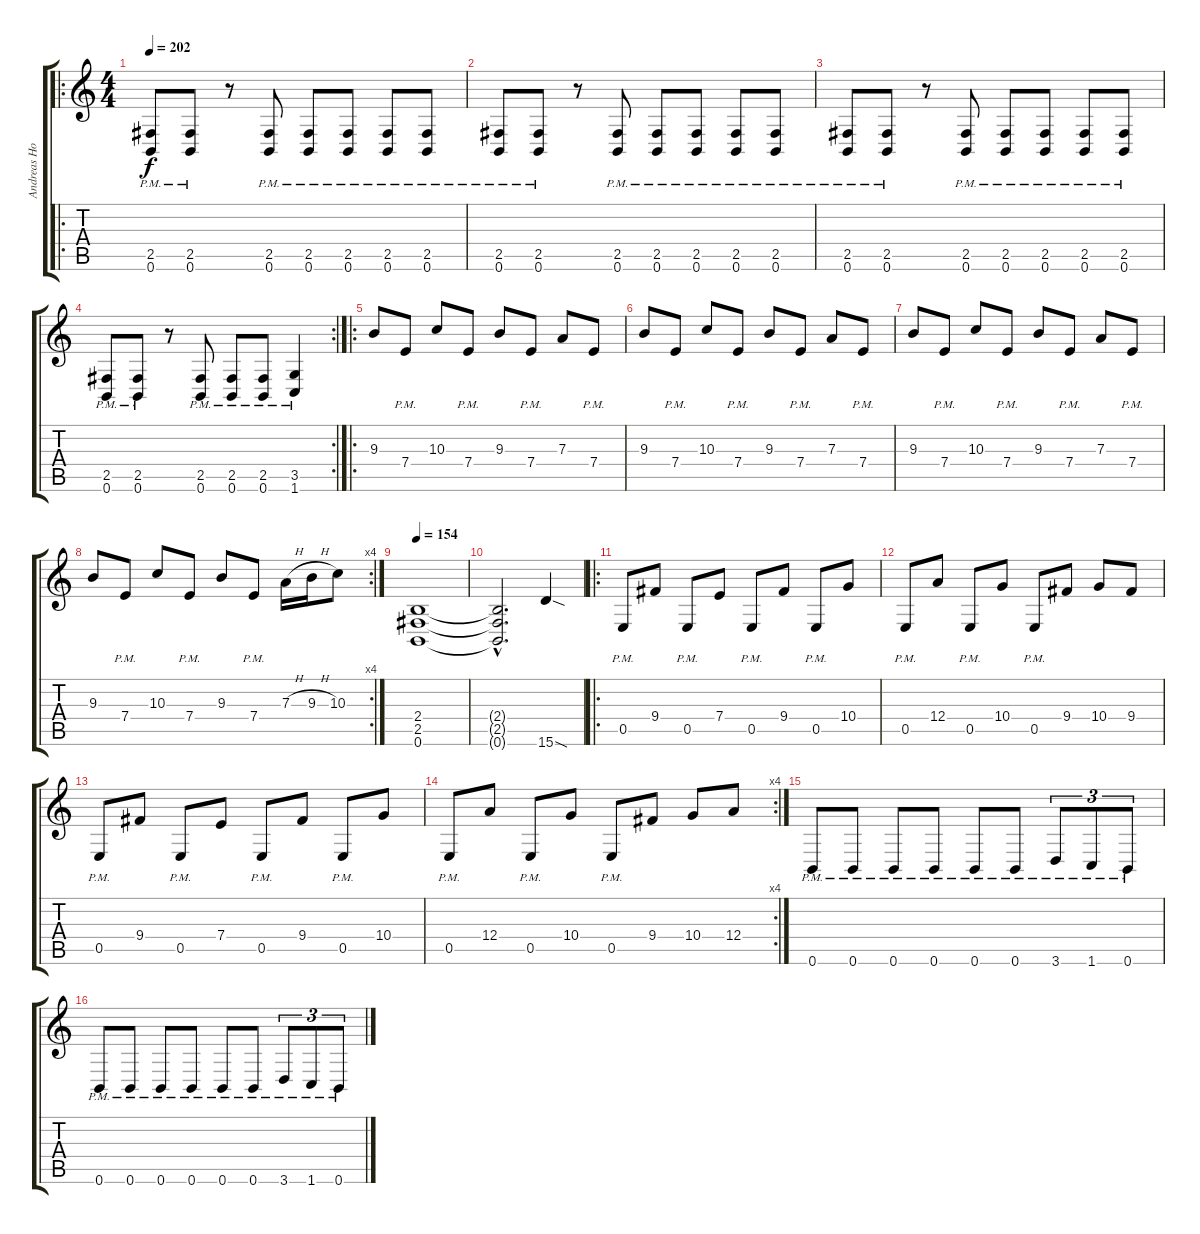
\track ("Andreas Holma" "Andreas Ho") {instrument distortionguitar}
\staff {score tabs}
\tuning (B3 Gb3 D3 A2 E2 B1) {hide}
\ro
\ts (4 4)
\tempo 202
\clef g2
\ks c
(2.5{pm} 0.6{pm}).8{dy f} (2.5{pm} 0.6{pm}).8 r.8 (2.5{pm} 0.6{pm}).8 (2.5{pm} 0.6{pm}).8 (2.5{pm} 0.6{pm}).8 (2.5{pm} 0.6{pm}).8 (2.5{pm} 0.6{pm}).8 |
(2.5{pm} 0.6{pm}).8 (2.5{pm} 0.6{pm}).8 r.8 (2.5{pm} 0.6{pm}).8 (2.5{pm} 0.6{pm}).8 (2.5{pm} 0.6{pm}).8 (2.5{pm} 0.6{pm}).8 (2.5{pm} 0.6{pm}).8 |
(2.5{pm} 0.6{pm}).8 (2.5{pm} 0.6{pm}).8 r.8 (2.5{pm} 0.6{pm}).8 (2.5{pm} 0.6{pm}).8 (2.5{pm} 0.6{pm}).8 (2.5{pm} 0.6{pm}).8 (2.5{pm} 0.6{pm}).8 |
\rc 2
(2.5{pm} 0.6{pm}).8 (2.5{pm} 0.6{pm}).8 r.8 (2.5{pm} 0.6{pm}).8 (2.5{pm} 0.6{pm}).8 (2.5{pm} 0.6{pm}).8 (3.5{pm} 1.6{pm}).4 |
\ro
9.3.8 7.4{pm}.8 10.3.8 7.4{pm}.8 9.3.8 7.4{pm}.8 7.3.8 7.4{pm}.8 |
9.3.8 7.4{pm}.8 10.3.8 7.4{pm}.8 9.3.8 7.4{pm}.8 7.3.8 7.4{pm}.8 |
9.3.8 7.4{pm}.8 10.3.8 7.4{pm}.8 9.3.8 7.4{pm}.8 7.3.8 7.4{pm}.8 |
\rc 4
9.3.8 7.4{pm}.8 10.3.8 7.4{pm}.8 9.3.8 7.4{pm}.8 7.3{h}.16 9.3{h}.16 10.3.8 |
\tempo 154
(2.4 2.5 0.6).1 |
(2.4{hac t} 2.5{hac t} 0.6{hac t}).2{d} 15.6{sod}.4 |
\ro
0.5{pm}.8 9.4.8 0.5{pm}.8 7.4.8 0.5{pm}.8 9.4.8 0.5{pm}.8 10.4.8 |
0.5{pm}.8 12.4.8 0.5{pm}.8 10.4.8 0.5{pm}.8 9.4.8 10.4.8 9.4.8 |
0.5{pm}.8 9.4.8 0.5{pm}.8 7.4.8 0.5{pm}.8 9.4.8 0.5{pm}.8 10.4.8 |
\rc 4
0.5{pm}.8 12.4.8 0.5{pm}.8 10.4.8 0.5{pm}.8 9.4.8 10.4.8 12.4.8 |
0.6{pm}.8 0.6{pm}.8 0.6{pm}.8 0.6{pm}.8 0.6{pm}.8 0.6{pm}.8 3.6{pm}.8{tu (3 2)} 1.6{pm}.8{tu (3 2)} 0.6{pm}.8{tu (3 2)} |
0.6{pm}.8 0.6{pm}.8 0.6{pm}.8 0.6{pm}.8 0.6{pm}.8 0.6{pm}.8 3.6{pm}.8{tu (3 2)} 1.6{pm}.8{tu (3 2)} 0.6{pm}.8{tu (3 2)}
